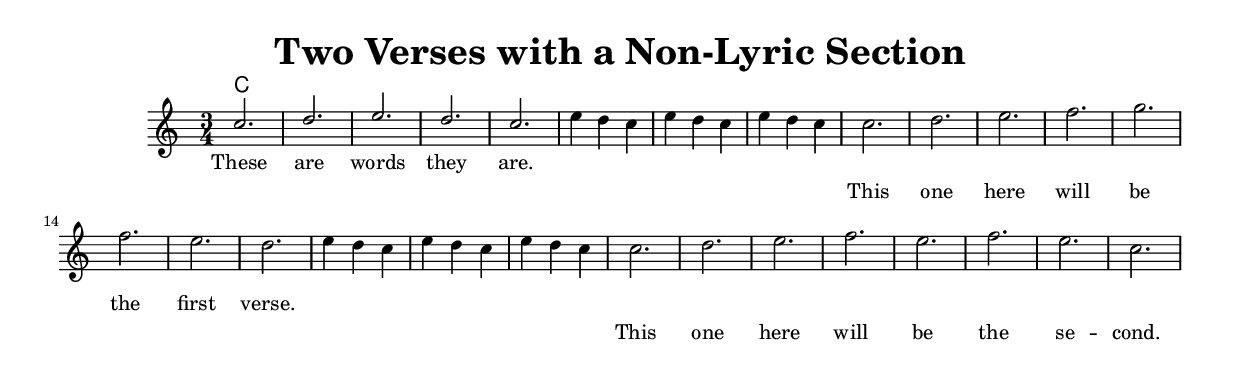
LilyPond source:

\version "2.19.45"
\paper{ print-page-number = ##f bottom-margin = 0.5\in }

\header {
  title = "Two Verses with a Non-Lyric Section"
}

melody = \relative c'' {
 \clef treble
 \key c \major
 \time 3/4
 \set Score.voltaSpannerDuration = #(ly:make-moment 3/4)
 #(ly:expect-warning "cannot end volta")
   \new Voice = "chorus" {
     \voiceOne
     c2. | d | e | d |
     c |
   }
   e4 d c | e4 d c | e4 d c |
   \new Voice = "verse" {
     c2. | d | e | f |
     g | f | e | d |
   }
   e4 d c | e4 d c | e4 d c |
   \new Voice = "verse_two" {
     c2. | d | e | f |
     e | f | e | c |
   }
}


chorus =  \lyricmode {
 These are words they are.
}

verse =  \lyricmode {
 This one here will
 be the first verse.
}

verse_two =  \lyricmode {
 This one here will
 be the se -- cond.
}


harmonies = \chordmode {
 c2.
}

\score {
 <<
   \new ChordNames {
     \set chordChanges = ##t
     \harmonies
   }
   \new Staff  {
     \new Voice = "main" { \melody }
   }
   \new Lyrics \lyricsto "chorus" \chorus
   \new Lyrics \lyricsto "verse" \verse
   \new Lyrics \lyricsto "verse_two" \verse_two
 >>

  
  \layout { 
   #(layout-set-staff-size 16)
   }
  \midi { 
  	\tempo 4 = 125
  }
  
}

%Additional Verses
\markup \fill-line {
\column {
""


" "
  }
}

